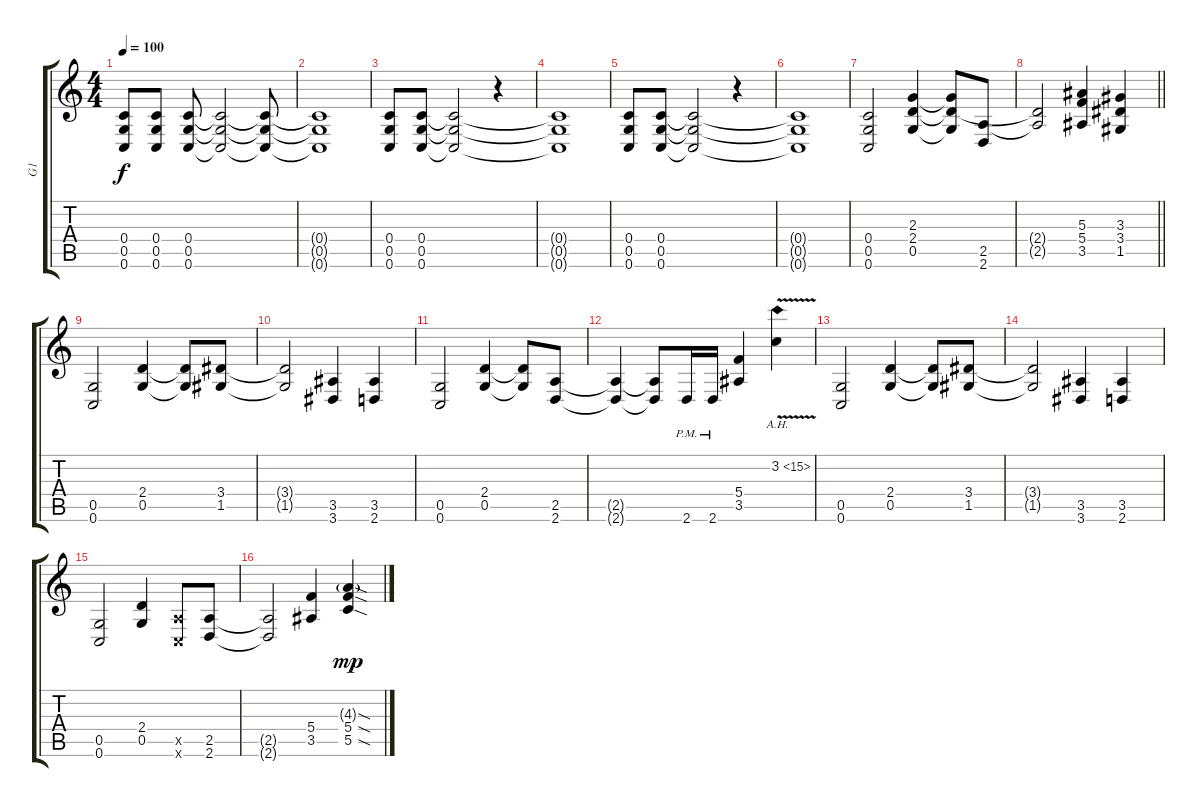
\track ("G1" "G1") {instrument distortionguitar}
\staff {score tabs}
\tuning (D4 A3 F3 C3 G2 C2) {hide}
\ts (4 4)
\tempo 100
\clef g2
\ks c
(0.4 0.5 0.6).8{dy f instrument distortionguitar} (0.4 0.5 0.6).8 (0.4 0.5 0.6).8 (0.4{t} 0.5{t} 0.6{t}).2 (0.4{t} 0.5{t} 0.6{t}).8 |
(0.4{t} 0.5{t} 0.6{t}).1 |
(0.4 0.5 0.6).8 (0.4 0.5 0.6).8 (0.4{t} 0.5{t} 0.6{t}).2 r.4 |
(0.4{t} 0.5{t} 0.6{t}).1 |
(0.4 0.5 0.6).8 (0.4 0.5 0.6).8 (0.4{t} 0.5{t} 0.6{t}).2 r.4 |
(0.4{t} 0.5{t} 0.6{t}).1 |
(0.4 0.5 0.6).2 (2.3 2.4 0.5).4 (2.3{t} 2.4{t} 0.5{t}).8 (2.5 2.6).8 |
\barLineRight lightlight
(2.4{t} 2.5{t}).2 (5.3 5.4 3.5).4 (3.3 3.4 1.5).4 |
(0.5 0.6).2 (2.4 0.5).4 (2.4{t} 0.5{t}).8 (3.4 1.5).8 |
(3.4{t} 1.5{t}).2 (3.5 3.6).4 (3.5 2.6).4 |
(0.5 0.6).2 (2.4 0.5).4 (2.4{t} 0.5{t}).8 (2.5 2.6).8 |
(2.5{t} 2.6{t}).4 (2.5{t} 2.6{t}).8 2.6{pm}.16 2.6{pm}.16 (5.4 3.5).4 3.2{ah 12 v}.4 |
(0.5 0.6).2 (2.4 0.5).4 (2.4{t} 0.5{t}).8 (3.4 1.5).8 |
(3.4{t} 1.5{t}).2 (3.5 3.6).4 (3.5 2.6).4 |
(0.5 0.6).2 (2.4 0.5).4 (2.5{x} 0.6{x}).8 (2.5 2.6).8 |
(2.5{t} 2.6{t}).2 (5.4 3.5).4 (4.3{sod g} 5.4{sod} 5.5{sod}).4{dy mp}
